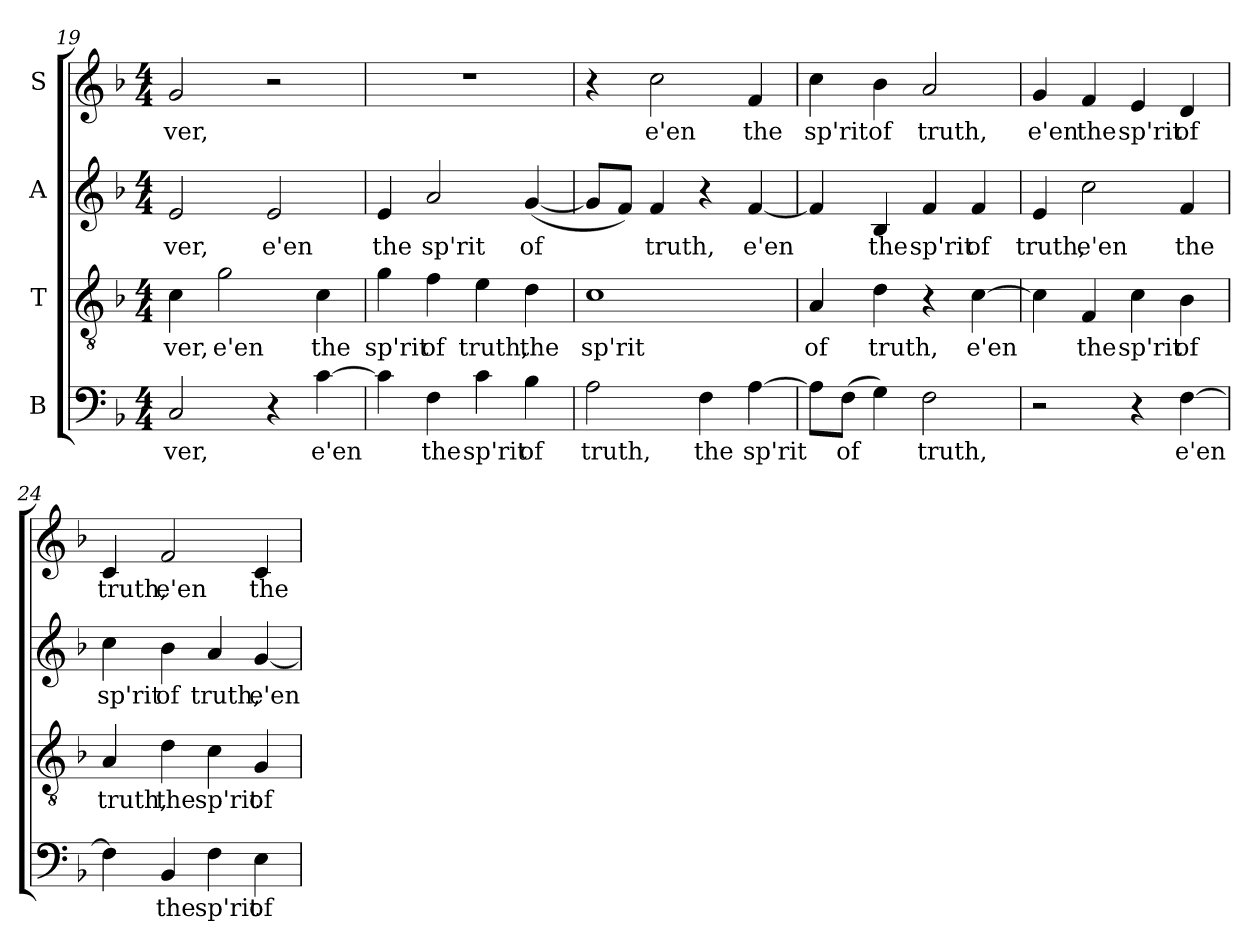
**kern	**text	**kern	**text	**kern	**text	**kern	**text
*part4	*part4	*part3	*part3	*part2	*part2	*part1	*part1
*staff4	*staff4	*staff3	*staff3	*staff2	*staff2	*staff1	*staff1
*I"B	*	*I"T	*	*I"A	*	*I"S	*
!!LO:LB:g=z
*clefF4	*	*clefGv2	*	*clefG2	*	*clefG2	*
*	*	*ITrd7c12	*	*	*	*	*
*k[b-]	*	*k[b-]	*	*k[b-]	*	*k[b-]	*
*F:	*	*F:	*	*F:	*	*F:	*
*M4/4	*	*M4/4	*	*M4/4	*	*M4/4	*
=19	=19	=19	=19	=19	=19	=19	=19
!	!LO:LY:b:color=#000000	!	!	!	!	!	!
!	!	!	!LO:LY:b:color=#000000	!	!	!	!
!	!	!	!	!	!LO:LY:b:color=#000000	!	!
!	!	!	!	!	!	!	!LO:LY:b:color=#000000
2Ci/	-ver,	4Ci\	-ver,	2ei/	-ver,	2gi/	-ver,
!	!	!	!LO:LY:b:color=#000000	!	!	!	!
.	.	2Gi\	e'en	.	.	.	.
!	!	!	!	!	!LO:LY:b:color=#000000	!	!
4r	.	.	.	2ei/	e'en	2r	.
!	!LO:LY:b:color=#000000	!	!	!	!	!	!
!	!	!	!LO:LY:b:color=#000000	!	!	!	!
[4ci\	e'en	4Ci\	the	.	.	.	.
=20	=20	=20	=20	=20	=20	=20	=20
!	!	!	!LO:LY:b:color=#000000	!	!	!	!
!	!	!	!	!	!LO:LY:b:color=#000000	!	!
4ci\]	.	4Gi\	sp'rit	4ei/	the	1r	.
!	!LO:LY:b:color=#000000	!	!	!	!	!	!
!	!	!	!LO:LY:b:color=#000000	!	!	!	!
!	!	!	!	!	!LO:LY:b:color=#000000	!	!
4Fi\	the	4Fi\	of	2ai/	sp'rit	.	.
!	!LO:LY:b:color=#000000	!	!	!	!	!	!
!	!	!	!LO:LY:b:color=#000000	!	!	!	!
4ci\	sp'rit	4Ei\	truth,	.	.	.	.
!	!LO:LY:b:color=#000000	!	!	!	!	!	!
!	!	!	!LO:LY:b:color=#000000	!	!	!	!
!	!	!	!	!	!LO:LY:b:color=#000000	!	!
4B-i\	of	4Di\	the	([4gi/	of	.	.
=21	=21	=21	=21	=21	=21	=21	=21
!	!LO:LY:b:color=#000000	!	!	!	!	!	!
!	!	!	!LO:LY:b:color=#000000	!	!	!	!
2Ai\	truth,	1Ci	sp'rit	8gi/L]	.	4r	.
.	.	.	.	8fi/J)	.	.	.
!	!	!	!	!	!LO:LY:b:color=#000000	!	!
!	!	!	!	!	!	!	!LO:LY:b:color=#000000
.	.	.	.	4fi/	truth,	2cci\	e'en
!	!LO:LY:b:color=#000000	!	!	!	!	!	!
4Fi\	the	.	.	4r	.	.	.
!	!LO:LY:b:color=#000000	!	!	!	!	!	!
!	!	!	!	!	!LO:LY:b:color=#000000	!	!
!	!	!	!	!	!	!	!LO:LY:b:color=#000000
[4Ai\	sp'rit	.	.	[4fi/	e'en	4fi/	the
=22	=22	=22	=22	=22	=22	=22	=22
!	!	!	!LO:LY:b:color=#000000	!	!	!	!
!	!	!	!	!	!	!	!LO:LY:b:color=#000000
8Ai\L]	.	4AAi/	of	4fi/]	.	4cci\	sp'rit
!	!LO:LY:b:color=#000000	!	!	!	!	!	!
(8Fi\J	of	.	.	.	.	.	.
!	!	!	!LO:LY:b:color=#000000	!	!	!	!
!	!	!	!	!	!LO:LY:b:color=#000000	!	!
!	!	!	!	!	!	!	!LO:LY:b:color=#000000
4Gi\)	.	4Di\	truth,	4B-i/	the	4b-i\	of
!	!LO:LY:b:color=#000000	!	!	!	!	!	!
!	!	!	!	!	!LO:LY:b:color=#000000	!	!
!	!	!	!	!	!	!	!LO:LY:b:color=#000000
2Fi\	truth,	4r	.	4fi/	sp'rit	2ai/	truth,
!	!	!	!LO:LY:b:color=#000000	!	!	!	!
!	!	!	!	!	!LO:LY:b:color=#000000	!	!
.	.	[4Ci\	e'en	4fi/	of	.	.
!!LO:LB:g=z
=23	=23	=23	=23	=23	=23	=23	=23
!	!	!	!	!	!LO:LY:b:color=#000000	!	!
!	!	!	!	!	!	!	!LO:LY:b:color=#000000
2r	.	4Ci\]	.	4ei/	truth,	4gi/	e'en
!	!	!	!LO:LY:b:color=#000000	!	!	!	!
!	!	!	!	!	!LO:LY:b:color=#000000	!	!
!	!	!	!	!	!	!	!LO:LY:b:color=#000000
.	.	4FFi/	the	2cci\	e'en	4fi/	the
!	!	!	!LO:LY:b:color=#000000	!	!	!	!
!	!	!	!	!	!	!	!LO:LY:b:color=#000000
4r	.	4Ci\	sp'rit	.	.	4ei/	sp'rit
!	!LO:LY:b:color=#000000	!	!	!	!	!	!
!	!	!	!LO:LY:b:color=#000000	!	!	!	!
!	!	!	!	!	!LO:LY:b:color=#000000	!	!
!	!	!	!	!	!	!	!LO:LY:b:color=#000000
[4Fi\	e'en	4BB-i\	of	4fi/	the	4di/	of
=24	=24	=24	=24	=24	=24	=24	=24
!	!	!	!LO:LY:b:color=#000000	!	!	!	!
!	!	!	!	!	!LO:LY:b:color=#000000	!	!
!	!	!	!	!	!	!	!LO:LY:b:color=#000000
4Fi\]	.	4AAi/	truth,	4cci\	sp'rit	4ci/	truth,
!	!LO:LY:b:color=#000000	!	!	!	!	!	!
!	!	!	!LO:LY:b:color=#000000	!	!	!	!
!	!	!	!	!	!LO:LY:b:color=#000000	!	!
!	!	!	!	!	!	!	!LO:LY:b:color=#000000
4BB-i/	the	4Di\	the	4b-i\	of	2fi/	e'en
!	!LO:LY:b:color=#000000	!	!	!	!	!	!
!	!	!	!LO:LY:b:color=#000000	!	!	!	!
!	!	!	!	!	!LO:LY:b:color=#000000	!	!
4Fi\	sp'rit	4Ci\	sp'rit	4ai/	truth,	.	.
!	!LO:LY:b:color=#000000	!	!	!	!	!	!
!	!	!	!LO:LY:b:color=#000000	!	!	!	!
!	!	!	!	!	!LO:LY:b:color=#000000	!	!
!	!	!	!	!	!	!	!LO:LY:b:color=#000000
4Ei\	of	4GGi/	of	[4gi/	e'en	4ci/	the
=	=	=	=	=	=	=	=
*-	*-	*-	*-	*-	*-	*-	*-
